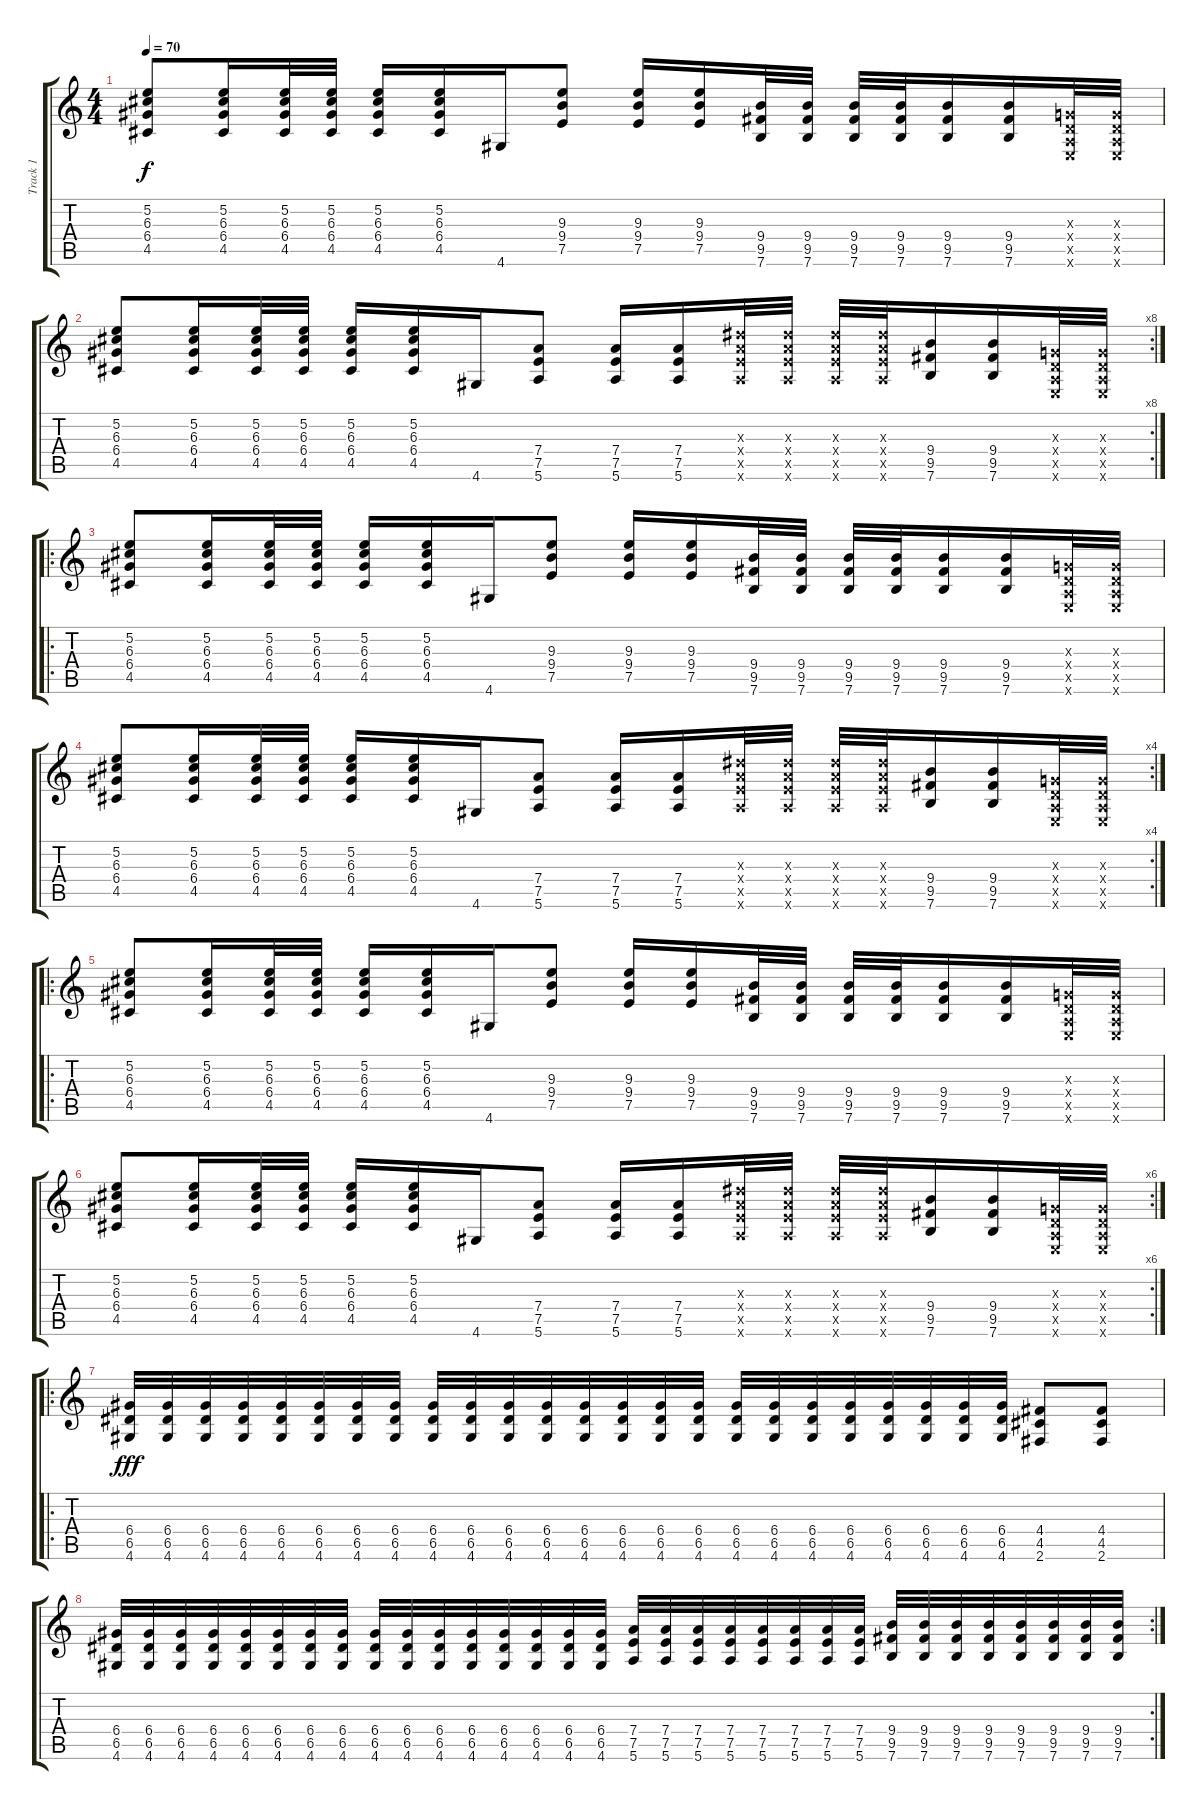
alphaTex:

\track ("Track 1" "Track 1") {instrument acousticguitarnylon}
\staff {score tabs}
\tuning (E4 B3 G3 D3 A2 E2) {hide}
\ts (4 4)
\tempo 70
\clef g2
\ks c
(5.2 6.3 6.4 4.5).8{dy f instrument acousticguitarnylon} (5.2 6.3 6.4 4.5).16 (5.2 6.3 6.4 4.5).32 (5.2 6.3 6.4 4.5).32 (5.2 6.3 6.4 4.5).16 (5.2 6.3 6.4 4.5).16 4.6.16 (9.3 9.4 7.5).8 (9.3 9.4 7.5).16 (9.3 9.4 7.5).16 (9.4 9.5 7.6).32 (9.4 9.5 7.6).32 (9.4 9.5 7.6).32 (9.4 9.5 7.6).32 (9.4 9.5 7.6).16 (9.4 9.5 7.6).16 (0.3{x} 0.4{x} 0.5{x} 0.6{x}).32 (0.3{x} 0.4{x} 0.5{x} 0.6{x}).32 |
\rc 8
(5.2 6.3 6.4 4.5).8 (5.2 6.3 6.4 4.5).16 (5.2 6.3 6.4 4.5).32 (5.2 6.3 6.4 4.5).32 (5.2 6.3 6.4 4.5).16 (5.2 6.3 6.4 4.5).16 4.6.16 (7.4 7.5 5.6).8 (7.4 7.5 5.6).16 (7.4 7.5 5.6).16 (8.3{x} 7.4{x} 7.5{x} 5.6{x}).32 (8.3{x} 7.4{x} 7.5{x} 5.6{x}).32 (8.3{x} 7.4{x} 7.5{x} 5.6{x}).32 (8.3{x} 7.4{x} 7.5{x} 5.6{x}).32 (9.4 9.5 7.6).16 (9.4 9.5 7.6).16 (0.3{x} 0.4{x} 0.5{x} 0.6{x}).32 (0.3{x} 0.4{x} 0.5{x} 0.6{x}).32 |
\ro
(5.2 6.3 6.4 4.5).8 (5.2 6.3 6.4 4.5).16 (5.2 6.3 6.4 4.5).32 (5.2 6.3 6.4 4.5).32 (5.2 6.3 6.4 4.5).16 (5.2 6.3 6.4 4.5).16 4.6.16 (9.3 9.4 7.5).8 (9.3 9.4 7.5).16 (9.3 9.4 7.5).16 (9.4 9.5 7.6).32 (9.4 9.5 7.6).32 (9.4 9.5 7.6).32 (9.4 9.5 7.6).32 (9.4 9.5 7.6).16 (9.4 9.5 7.6).16 (0.3{x} 0.4{x} 0.5{x} 0.6{x}).32 (0.3{x} 0.4{x} 0.5{x} 0.6{x}).32 |
\rc 4
(5.2 6.3 6.4 4.5).8 (5.2 6.3 6.4 4.5).16 (5.2 6.3 6.4 4.5).32 (5.2 6.3 6.4 4.5).32 (5.2 6.3 6.4 4.5).16 (5.2 6.3 6.4 4.5).16 4.6.16 (7.4 7.5 5.6).8 (7.4 7.5 5.6).16 (7.4 7.5 5.6).16 (8.3{x} 7.4{x} 7.5{x} 5.6{x}).32 (8.3{x} 7.4{x} 7.5{x} 5.6{x}).32 (8.3{x} 7.4{x} 7.5{x} 5.6{x}).32 (8.3{x} 7.4{x} 7.5{x} 5.6{x}).32 (9.4 9.5 7.6).16 (9.4 9.5 7.6).16 (0.3{x} 0.4{x} 0.5{x} 0.6{x}).32 (0.3{x} 0.4{x} 0.5{x} 0.6{x}).32 |
\ro
(5.2 6.3 6.4 4.5).8 (5.2 6.3 6.4 4.5).16 (5.2 6.3 6.4 4.5).32 (5.2 6.3 6.4 4.5).32 (5.2 6.3 6.4 4.5).16 (5.2 6.3 6.4 4.5).16 4.6.16 (9.3 9.4 7.5).8 (9.3 9.4 7.5).16 (9.3 9.4 7.5).16 (9.4 9.5 7.6).32 (9.4 9.5 7.6).32 (9.4 9.5 7.6).32 (9.4 9.5 7.6).32 (9.4 9.5 7.6).16 (9.4 9.5 7.6).16 (0.3{x} 0.4{x} 0.5{x} 0.6{x}).32 (0.3{x} 0.4{x} 0.5{x} 0.6{x}).32 |
\rc 6
(5.2 6.3 6.4 4.5).8 (5.2 6.3 6.4 4.5).16 (5.2 6.3 6.4 4.5).32 (5.2 6.3 6.4 4.5).32 (5.2 6.3 6.4 4.5).16 (5.2 6.3 6.4 4.5).16 4.6.16 (7.4 7.5 5.6).8 (7.4 7.5 5.6).16 (7.4 7.5 5.6).16 (8.3{x} 7.4{x} 7.5{x} 5.6{x}).32 (8.3{x} 7.4{x} 7.5{x} 5.6{x}).32 (8.3{x} 7.4{x} 7.5{x} 5.6{x}).32 (8.3{x} 7.4{x} 7.5{x} 5.6{x}).32 (9.4 9.5 7.6).16 (9.4 9.5 7.6).16 (0.3{x} 0.4{x} 0.5{x} 0.6{x}).32 (0.3{x} 0.4{x} 0.5{x} 0.6{x}).32 |
\ro
(6.4 6.5 4.6).32{dy fff} (6.4 6.5 4.6).32 (6.4 6.5 4.6).32 (6.4 6.5 4.6).32 (6.4 6.5 4.6).32 (6.4 6.5 4.6).32 (6.4 6.5 4.6).32 (6.4 6.5 4.6).32 (6.4 6.5 4.6).32 (6.4 6.5 4.6).32 (6.4 6.5 4.6).32 (6.4 6.5 4.6).32 (6.4 6.5 4.6).32 (6.4 6.5 4.6).32 (6.4 6.5 4.6).32 (6.4 6.5 4.6).32 (6.4 6.5 4.6).32 (6.4 6.5 4.6).32 (6.4 6.5 4.6).32 (6.4 6.5 4.6).32 (6.4 6.5 4.6).32 (6.4 6.5 4.6).32 (6.4 6.5 4.6).32 (6.4 6.5 4.6).32 (4.4 4.5 2.6).8 (4.4 4.5 2.6).8 |
\rc 2
(6.4 6.5 4.6).32 (6.4 6.5 4.6).32 (6.4 6.5 4.6).32 (6.4 6.5 4.6).32 (6.4 6.5 4.6).32 (6.4 6.5 4.6).32 (6.4 6.5 4.6).32 (6.4 6.5 4.6).32 (6.4 6.5 4.6).32 (6.4 6.5 4.6).32 (6.4 6.5 4.6).32 (6.4 6.5 4.6).32 (6.4 6.5 4.6).32 (6.4 6.5 4.6).32 (6.4 6.5 4.6).32 (6.4 6.5 4.6).32 (7.4 7.5 5.6).32 (7.4 7.5 5.6).32 (7.4 7.5 5.6).32 (7.4 7.5 5.6).32 (7.4 7.5 5.6).32 (7.4 7.5 5.6).32 (7.4 7.5 5.6).32 (7.4 7.5 5.6).32 (9.4 9.5 7.6).32 (9.4 9.5 7.6).32 (9.4 9.5 7.6).32 (9.4 9.5 7.6).32 (9.4 9.5 7.6).32 (9.4 9.5 7.6).32 (9.4 9.5 7.6).32 (9.4 9.5 7.6).32
